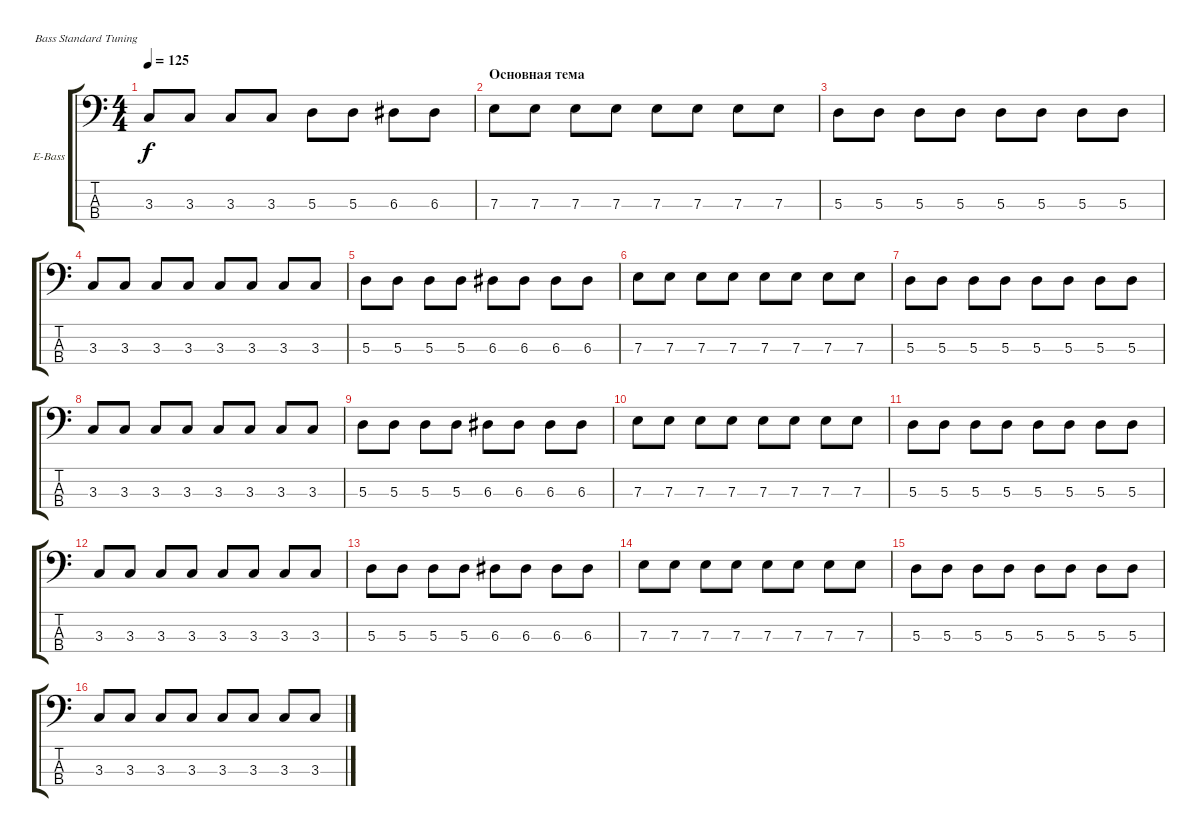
\defaultSystemsLayout 4
\bracketExtendMode groupsimilarinstruments
\firstSystemTrackNameOrientation horizontal
\otherSystemsTrackNameOrientation horizontal
\track ("Electric Bass" "E-Bass") {instrument electricbassfinger}
\staff {score tabs}
\tuning (G2 D2 A1 E1)
\ts (4 4)
\tempo 125
\clef f4
\ks c
3.3.8{dy f} 3.3.8 3.3.8 3.3.8 5.3.8 5.3.8 6.3.8 6.3.8 |
\section ("" "Основная тема")
7.3.8 7.3.8 7.3.8 7.3.8 7.3.8 7.3.8 7.3.8 7.3.8 |
5.3.8 5.3.8 5.3.8 5.3.8 5.3.8 5.3.8 5.3.8 5.3.8 |
3.3.8 3.3.8 3.3.8 3.3.8 3.3.8 3.3.8 3.3.8 3.3.8 |
5.3.8 5.3.8 5.3.8 5.3.8 6.3.8 6.3.8 6.3.8 6.3.8 |
7.3.8 7.3.8 7.3.8 7.3.8 7.3.8 7.3.8 7.3.8 7.3.8 |
5.3.8 5.3.8 5.3.8 5.3.8 5.3.8 5.3.8 5.3.8 5.3.8 |
3.3.8 3.3.8 3.3.8 3.3.8 3.3.8 3.3.8 3.3.8 3.3.8 |
5.3.8 5.3.8 5.3.8 5.3.8 6.3.8 6.3.8 6.3.8 6.3.8 |
7.3.8 7.3.8 7.3.8 7.3.8 7.3.8 7.3.8 7.3.8 7.3.8 |
5.3.8 5.3.8 5.3.8 5.3.8 5.3.8 5.3.8 5.3.8 5.3.8 |
3.3.8 3.3.8 3.3.8 3.3.8 3.3.8 3.3.8 3.3.8 3.3.8 |
5.3.8 5.3.8 5.3.8 5.3.8 6.3.8 6.3.8 6.3.8 6.3.8 |
7.3.8 7.3.8 7.3.8 7.3.8 7.3.8 7.3.8 7.3.8 7.3.8 |
5.3.8 5.3.8 5.3.8 5.3.8 5.3.8 5.3.8 5.3.8 5.3.8 |
3.3.8 3.3.8 3.3.8 3.3.8 3.3.8 3.3.8 3.3.8 3.3.8
